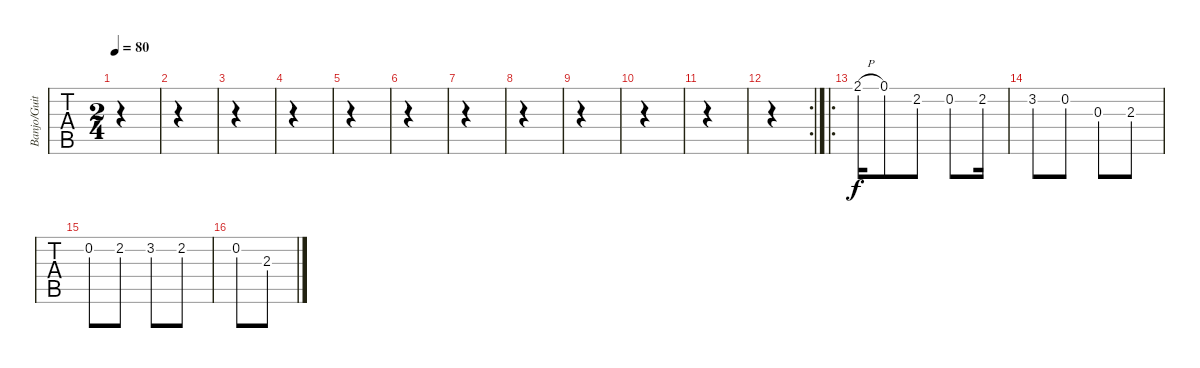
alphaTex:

\track ("Banjo/Guitar Solo" "Banjo/Guit") {instrument acousticguitarsteel}
\staff {tabs}
\tuning (E4 B3 G3 D3 A2 E2) {hide}
\ts (2 4)
\tempo 80
\clef g2
\ks c
|
|
|
|
|
|
|
|
|
|
|
\rc 2
|
\ro
2.1{h}.16 0.1.8 2.2.8 0.2.8 2.2.16 |
3.2.8 0.2.8 0.3.8 2.3.8 |
0.2.8 2.2.8 3.2.8 2.2.8 |
0.2.8 2.3.8
